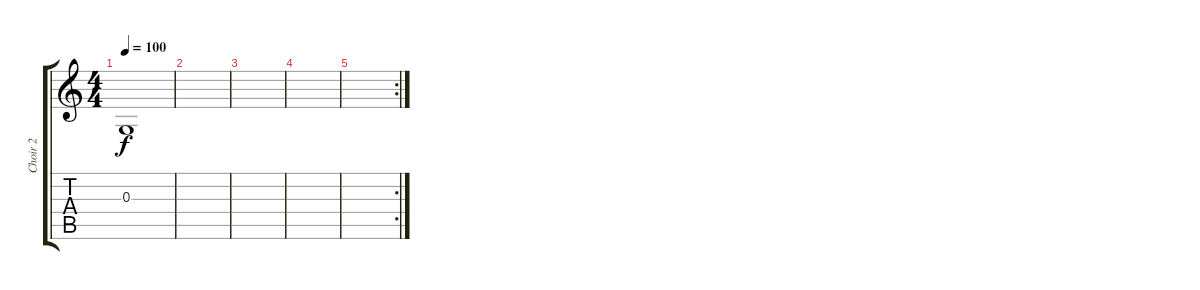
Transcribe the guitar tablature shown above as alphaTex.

\track ("Choir 2" "Choir 2") {instrument choiraahs}
\staff {score tabs}
\tuning (E4 B3 G3 D3 A2 E2) {hide}
\ts (4 4)
\tempo 100
\clef g2
\ks c
0.3.1{dy f} |
|
|
|
\rc 2
